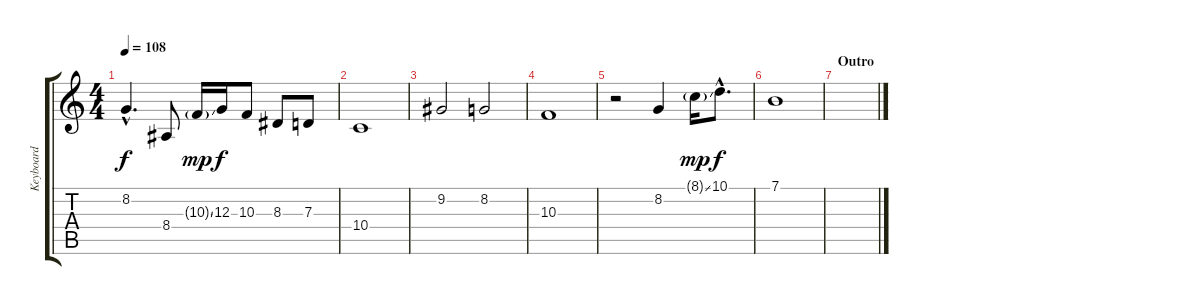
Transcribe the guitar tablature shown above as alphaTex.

\track ("Keyboard" "Keyboard") {instrument panflute}
\staff {score tabs}
\tuning (E4 B3 G3 D3 A2 E2) {hide}
\ts (4 4)
\tempo 108
\clef g2
\ks c
8.2{hac}.4{d dy f} 8.4.8 10.3{ss g}.16{dy mp} 12.3.16{dy f} 10.3.8 8.3.8 7.3.8 |
10.4.1 |
9.2.2 8.2.2 |
10.3.1 |
r.2 8.2.4 8.1{ss g}.16{dy mp} 10.1{hac}.8{d dy f} |
7.1.1 |
\section ("" "Outro")
